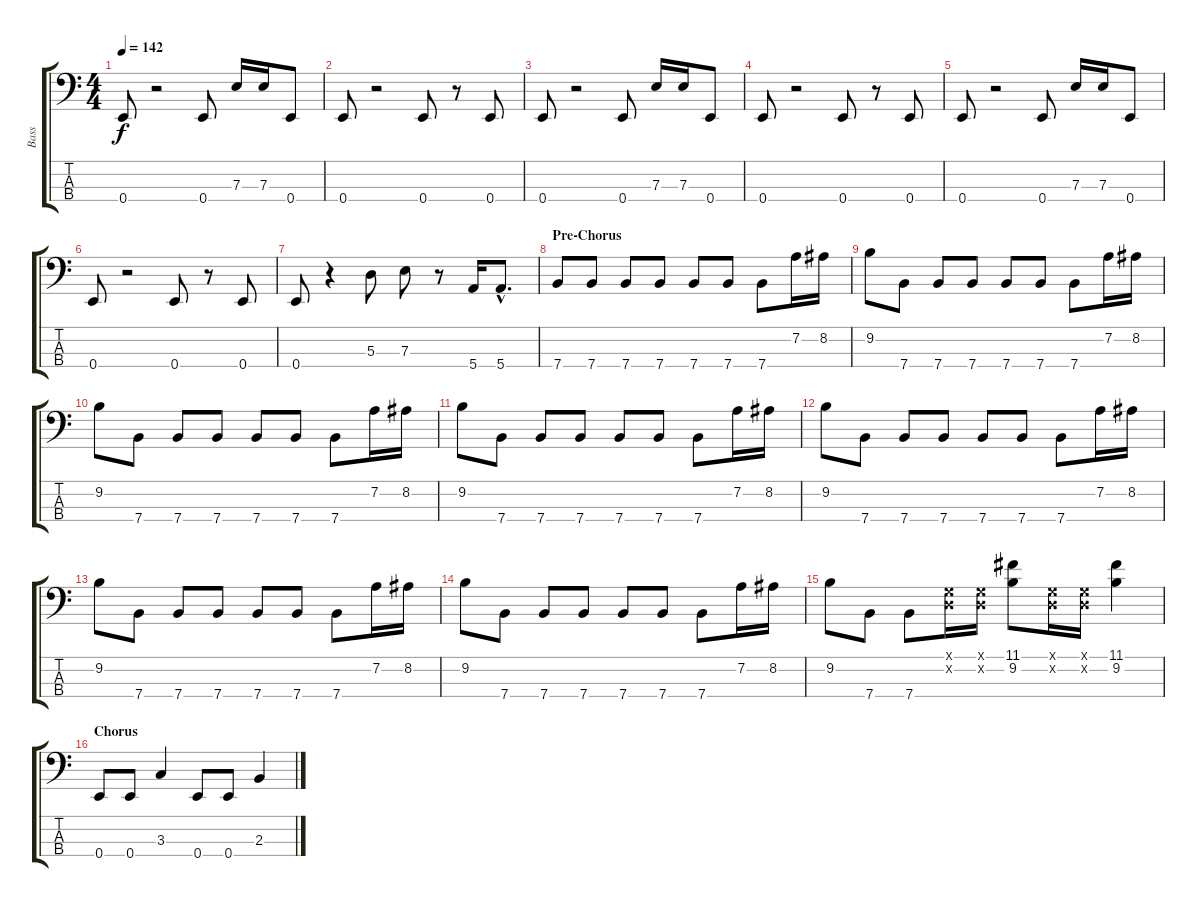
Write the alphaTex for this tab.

\track ("Bass" "Bass") {instrument electricbasspick}
\staff {score tabs}
\tuning (G2 D2 A1 E1) {hide}
\ts (4 4)
\tempo 142
\clef f4
\ks c
0.4.8{dy f} r.2 0.4.8 7.3.16 7.3.16 0.4.8 |
0.4.8 r.2 0.4.8 r.8 0.4.8 |
0.4.8 r.2 0.4.8 7.3.16 7.3.16 0.4.8 |
0.4.8 r.2 0.4.8 r.8 0.4.8 |
0.4.8 r.2 0.4.8 7.3.16 7.3.16 0.4.8 |
0.4.8 r.2 0.4.8 r.8 0.4.8 |
0.4.8 r.4 5.3.8 7.3.8 r.8 5.4.16 5.4{hac}.8{d} |
\section ("" "Pre-Chorus")
7.4.8 7.4.8 7.4.8 7.4.8 7.4.8 7.4.8 7.4.8 7.2.16 8.2.16 |
9.2.8 7.4.8 7.4.8 7.4.8 7.4.8 7.4.8 7.4.8 7.2.16 8.2.16 |
9.2.8 7.4.8 7.4.8 7.4.8 7.4.8 7.4.8 7.4.8 7.2.16 8.2.16 |
9.2.8 7.4.8 7.4.8 7.4.8 7.4.8 7.4.8 7.4.8 7.2.16 8.2.16 |
9.2.8 7.4.8 7.4.8 7.4.8 7.4.8 7.4.8 7.4.8 7.2.16 8.2.16 |
9.2.8 7.4.8 7.4.8 7.4.8 7.4.8 7.4.8 7.4.8 7.2.16 8.2.16 |
9.2.8 7.4.8 7.4.8 7.4.8 7.4.8 7.4.8 7.4.8 7.2.16 8.2.16 |
9.2.8 7.4.8 7.4.8 (0.1{x} 0.2{x}).16 (0.1{x} 0.2{x}).16 (11.1 9.2).8 (0.1{x} 0.2{x}).16 (0.1{x} 0.2{x}).16 (11.1 9.2).4 |
\section ("" "Chorus")
0.4.8 0.4.8 3.3.4 0.4.8 0.4.8 2.3.4
